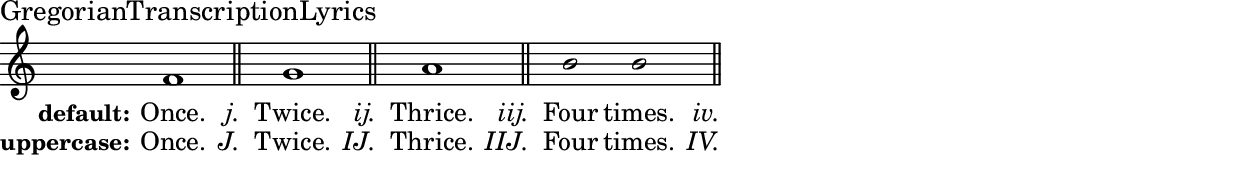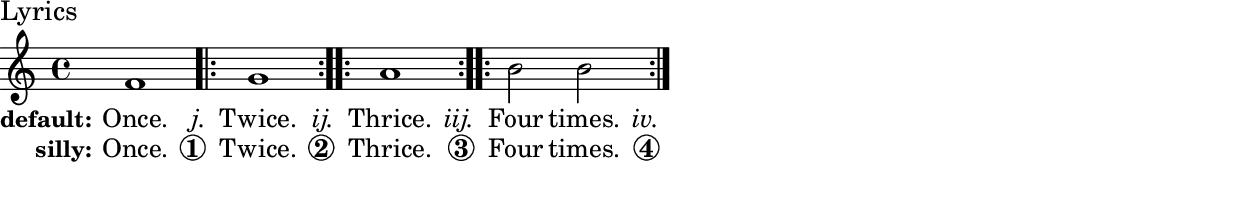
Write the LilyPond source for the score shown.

%% Generated by lilypond-book
%% Options: [exampleindent=10.16\mm,indent=0\mm,line-width=160\mm]
\include "lilypond-book-preamble.ly"


% ****************************************************************
% Start cut-&-pastable-section
% ****************************************************************

#(ly:set-option 'eps-box-padding 3.000000)



\paper {
  indent = 0\mm
  line-width = 160\mm
  % offset the left padding, also add 1mm as lilypond creates cropped
  % images with a little space on the right
  line-width = #(- line-width (* mm  3.000000) (* mm 1))
}

\layout {
  
}




% ****************************************************************
% ly snippet:
% ****************************************************************
\sourcefilename "/lilypond-2.24.3/input/regression/lyric-repeat-count-format.ly"
\sourcefileline 0
\version "2.23.7"

\header {
  texidoc = "This shows the default format of @code{LyricRepeatCount}
and that it can be overridden."
}

#(ly:set-option 'warning-as-error #t)

\layout {
  ragged-right = ##t
}

music = \fixed c' {
  \repeat volta 1 { f1 }
  \repeat volta 2 { g1 }
  \repeat volta 3 { a1 }
  \repeat volta 4 { b2 b }
}

words = \lyricmode {
  \repeat volta 1 { Once.1 }
  \repeat volta 2 { Twice.1 }
  \repeat volta 3 { Thrice.1 }
  \repeat volta 4 { Four2 times. }
}

\score {
  <<
    \new GregorianTranscriptionStaff <<
      \sectionLabel "GregorianTranscriptionLyrics"
      \music
    >>

    \new GregorianTranscriptionLyrics \with {
      stanza = "default:"
    } \words

    \new GregorianTranscriptionLyrics \with {
      stanza = "uppercase:"
      lyricRepeatCountFormatter = #(make-lyric-repeat-count-formatter
                                    '(roman-ij dot))
    } \words
  >>
}

\score {
  <<
    \new Staff <<
      \sectionLabel "Lyrics"
      \music
    >>

    \new Lyrics \with {
      stanza = "default:"
      \consists "Lyric_repeat_count_engraver"
    } \words

    \new Lyrics \with {
      stanza = "silly:"
      \consists "Lyric_repeat_count_engraver"
      lyricRepeatCountFormatter = #(make-lyric-repeat-count-formatter
                                    '(bold circle numbers))
      \override LyricRepeatCount.font-shape = #'()
    } \words
  >>
}



% ****************************************************************
% end ly snippet
% ****************************************************************
